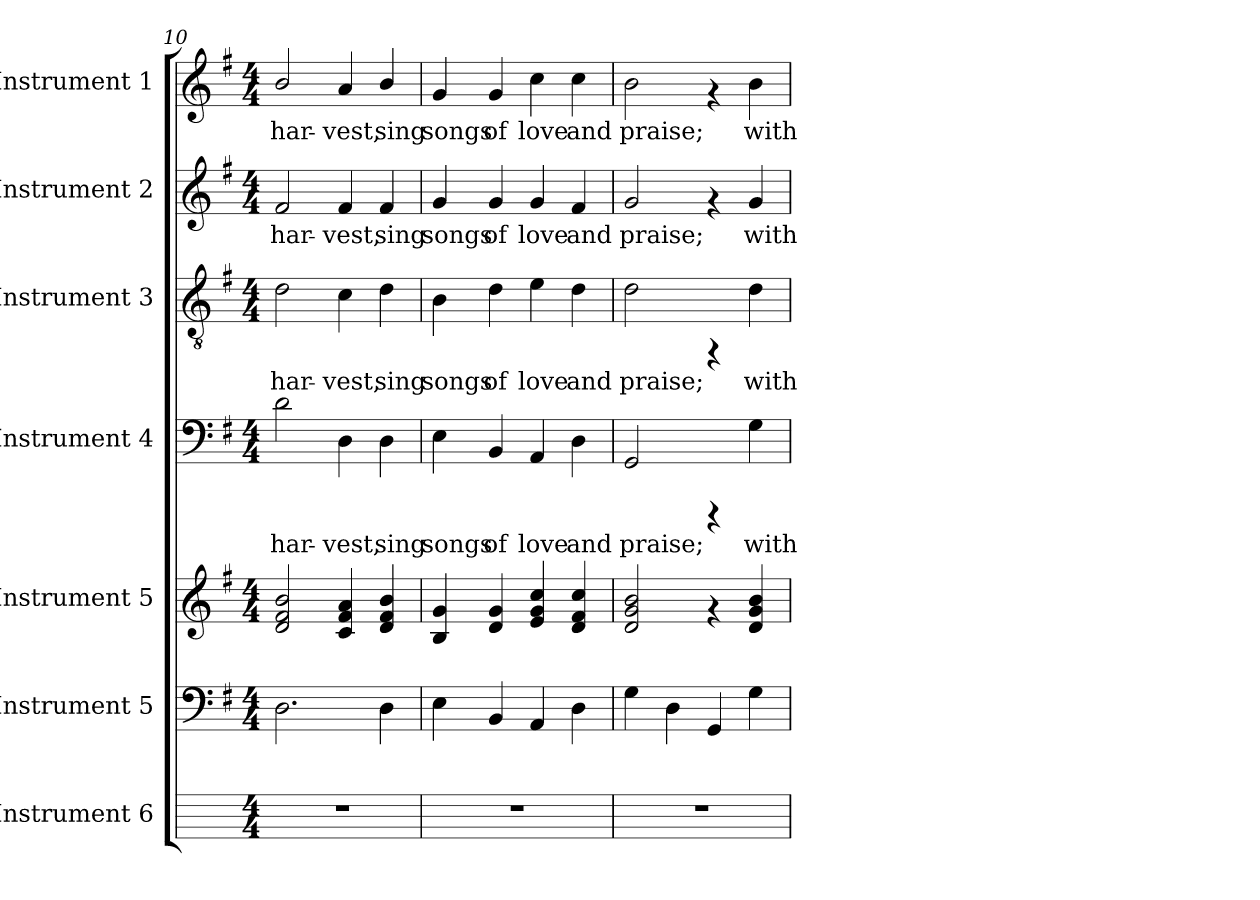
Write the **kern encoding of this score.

**kern	**kern	**kern	**kern	**text	**kern	**text	**kern	**text	**kern	**text
*part7	*part6	*part5	*part4	*part4	*part3	*part3	*part2	*part2	*part1	*part1
*staff7	*staff6	*staff5	*staff4	*staff4	*staff3	*staff3	*staff2	*staff2	*staff1	*staff1
*I"Instrument 6	*I"Instrument 5	*I"Instrument 5	*I"Instrument 4	*	*I"Instrument 3	*	*I"Instrument 2	*	*I"Instrument 1	*
*	*clefF4	*clefG2	*clefF4	*	*clefGv2	*	*clefG2	*	*clefG2	*
*k[]	*k[f#]	*k[f#]	*k[f#]	*	*k[f#]	*	*k[f#]	*	*k[f#]	*
*C:	*G:	*G:	*G:	*	*G:	*	*G:	*	*G:	*
*M4/4	*M4/4	*M4/4	*M4/4	*	*M4/4	*	*M4/4	*	*M4/4	*
=10	=10	=10	=10	=10	=10	=10	=10	=10	=10	=10
!	!	!	!	!LO:LY:b:cj	!	!LO:LY:b:cj	!	!LO:LY:b:cj	!	!LO:LY:b:cj
1r	2.D\	2f#/ 2d/ 2b/	2d\	har-	2d\	har-	2f#/	har-	2b/	har-
!	!	!	!	!LO:LY:b:cj	!	!LO:LY:b:cj	!	!LO:LY:b:cj	!	!LO:LY:b:cj
.	.	4f#/ 4c/ 4a/	4D\	-vest,	4c\	-vest,	4f#/	-vest,	4a/	-vest,
!	!	!	!	!LO:LY:b:cj	!	!LO:LY:b:cj	!	!LO:LY:b:cj	!	!LO:LY:b:cj
.	4D\	4b/ 4d/ 4f#/	4D\	sing	4d\	sing	4f#/	sing	4b/	sing
=11	=11	=11	=11	=11	=11	=11	=11	=11	=11	=11
!	!	!	!	!LO:LY:b:cj	!	!LO:LY:b:cj	!	!LO:LY:b:cj	!	!LO:LY:b:cj
1r	4E\	4g/ 4B/	4E\	songs	4B\	songs	4g/	songs	4g/	songs
!	!	!	!	!LO:LY:b:cj	!	!LO:LY:b:cj	!	!LO:LY:b:cj	!	!LO:LY:b:cj
.	4BB/	4g/ 4d/	4BB/	of	4d\	of	4g/	of	4g/	of
!	!	!	!	!LO:LY:b:cj	!	!LO:LY:b:cj	!	!LO:LY:b:cj	!	!LO:LY:b:cj
.	4AA/	4cc/ 4e/ 4g/	4AA/	love	4e\	love	4g/	love	4cc\	love
!	!	!	!	!LO:LY:b:cj	!	!LO:LY:b:cj	!	!LO:LY:b:cj	!	!LO:LY:b:cj
.	4D\	4cc/ 4f#/ 4d/	4D\	and	4d\	and	4f#/	and	4cc\	and
=12	=12	=12	=12	=12	=12	=12	=12	=12	=12	=12
!	!	!	!	!LO:LY:b:cj	!	!LO:LY:b:cj	!	!LO:LY:b:cj	!	!LO:LY:b:cj
1r	4G\	2g/ 2d/ 2b/	2GG/	praise;	2d\	praise;	2g/	praise;	2b\	praise;
.	4D\	.	.	.	.	.	.	.	.	.
.	4GG/	4rf	4rCCC	.	4rFF	.	4rf	.	4rf	.
!	!	!	!	!LO:LY:b:cj	!	!LO:LY:b:cj	!	!LO:LY:b:cj	!	!LO:LY:b:cj
.	4G\	4b/ 4g/ 4d/	4G\	with	4d\	with	4g/	with	4b\	with
=	=	=	=	=	=	=	=	=	=	=
*-	*-	*-	*-	*-	*-	*-	*-	*-	*-	*-
